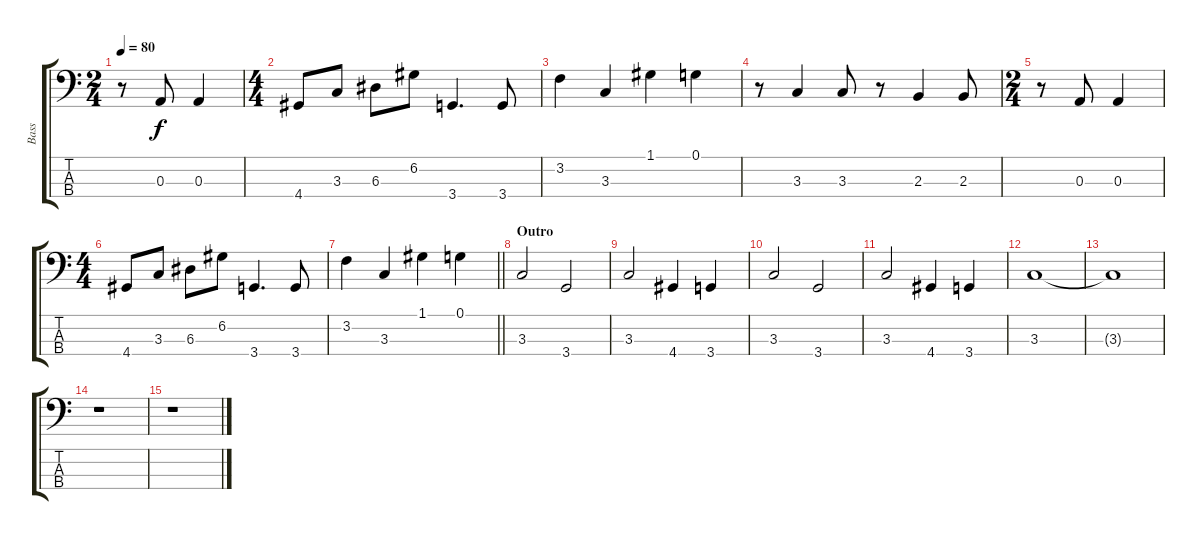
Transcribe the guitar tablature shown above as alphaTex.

\track ("Bass" "Bass") {instrument electricbassfinger}
\staff {score tabs}
\tuning (G2 D2 A1 E1) {hide}
\ts (2 4)
\tempo 80
\clef f4
\ks c
r.8{dy f} 0.3.8 0.3.4 |
\ts (4 4)
4.4.8 3.3.8 6.3.8 6.2.8 3.4.4{d} 3.4.8 |
3.2.4 3.3.4 1.1.4 0.1.4 |
r.8 3.3.4 3.3.8 r.8 2.3.4 2.3.8 |
\ts (2 4)
r.8 0.3.8 0.3.4 |
\ts (4 4)
4.4.8 3.3.8 6.3.8 6.2.8 3.4.4{d} 3.4.8 |
\barLineRight lightlight
3.2.4 3.3.4 1.1.4 0.1.4 |
\section ("" "Outro")
3.3.2 3.4.2 |
3.3.2 4.4.4 3.4.4 |
3.3.2 3.4.2 |
3.3.2 4.4.4 3.4.4 |
3.3.1 |
3.3{t}.1 |
r.1 |
r.1
